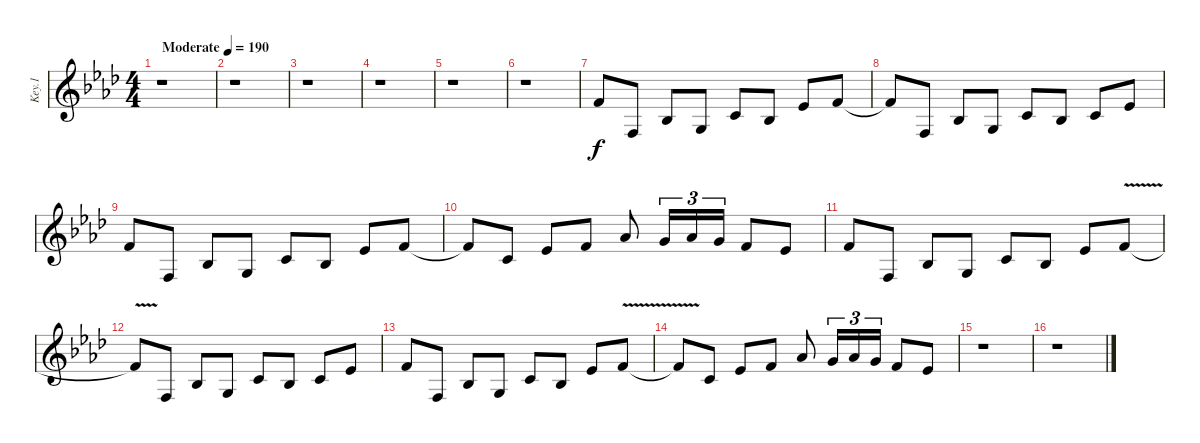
\track ("Key.1" "Key.1") {instrument lead1square}
\staff {score}
\tuning (E4 B3 G3 D3 A2 E2) {hide}
\ts (4 4)
\tempo (190 "Moderate")
\clef g2
\ks ab
r.1{dy f instrument lead1square} |
r.1 |
r.1 |
r.1 |
r.1 |
r.1 |
1.1.8 3.4.8 3.3.8 0.3.8 1.2.8 3.3.8 4.2.8 1.1.8 |
1.1{t}.8 3.4.8 8.4.8 0.3.8 1.2.8 3.3.8 1.2.8 4.2.8 |
1.1.8 3.4.8 3.3.8 0.3.8 1.2.8 3.3.8 4.2.8 1.1.8 |
1.1{t}.8 1.2.8 4.2.8 1.1.8 4.1.8 3.1.16{tu (3 2)} 4.1.16{tu (3 2)} 3.1.16{tu (3 2)} 1.1.8 4.2.8 |
1.1.8{instrument lead2sawtooth} 3.4.8 3.3.8 0.3.8 1.2.8 3.3.8 4.2.8 1.1{v}.8 |
1.1{t}.8 3.4.8 3.3.8 0.3.8 1.2.8 3.3.8 1.2.8 4.2.8 |
1.1.8 3.4.8 3.3.8 0.3.8 1.2.8 3.3.8 4.2.8 1.1{v}.8 |
1.1{t}.8 1.2.8 4.2.8 1.1.8 4.1.8 3.1.16{tu (3 2)} 4.1.16{tu (3 2)} 3.1.16{tu (3 2)} 1.1.8 4.2.8 |
r.1 |
r.1
